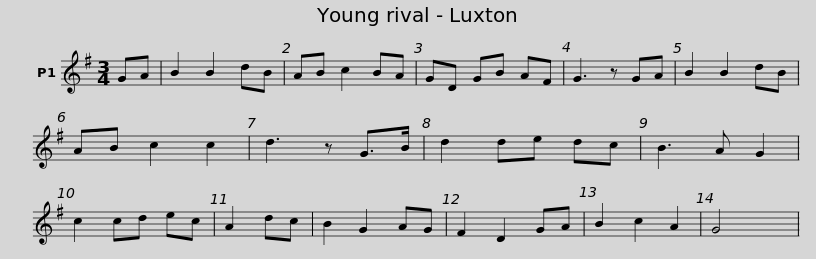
X:1
L:1/8
M:3/4
I:linebreak $
K:G
V:1 treble
V:1
 GA | B2 B2 dB | AB c2 BA | GD GB AF | G3 z GA | %5
 B2 B2 dB | AB c2 c2 | d3 z G>B |$ d2 de dc | B3 A G2 | %10
 c2 cd ec | A2 dc | B2 G2 AG | F2 D2 GA | B2 c2 A2 | %15
 G4 x2 | %16
